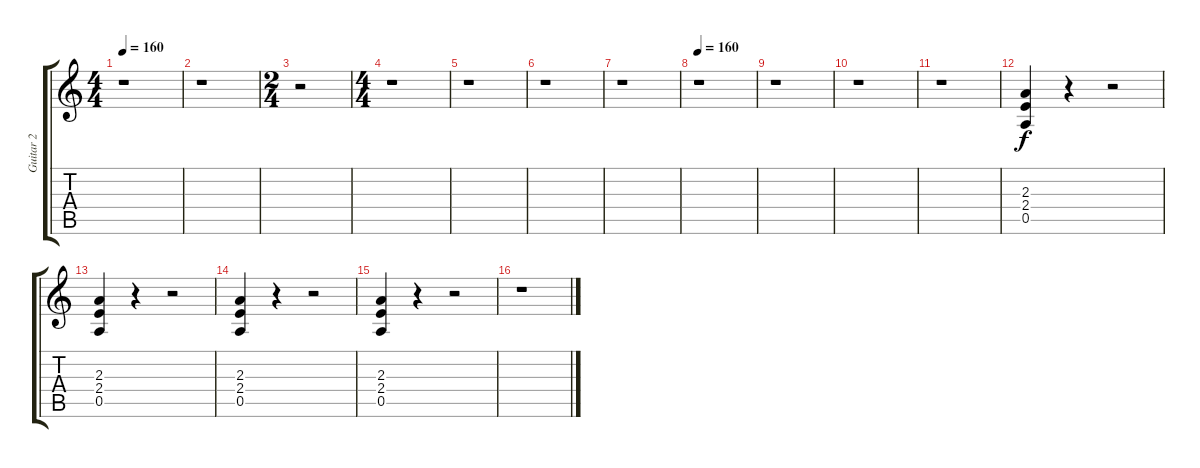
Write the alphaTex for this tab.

\track ("Guitar 2" "Guitar 2") {instrument distortionguitar}
\staff {score tabs}
\tuning (E4 B3 G3 D3 A2 E2) {hide}
\ts (4 4)
\tempo 160
\tempo 144
\tempo 160
\clef g2
\ks c
r.1{dy f instrument distortionguitar} |
r.1 |
\ts (2 4)
r.2 |
\ts (4 4)
r.1 |
r.1 |
r.1 |
r.1 |
\tempo 160
r.1 |
r.1 |
r.1 |
r.1 |
(2.3 2.4 0.5).4 r.4 r.2 |
(2.3 2.4 0.5).4 r.4 r.2 |
(2.3 2.4 0.5).4 r.4 r.2 |
(2.3 2.4 0.5).4 r.4 r.2 |
r.1
